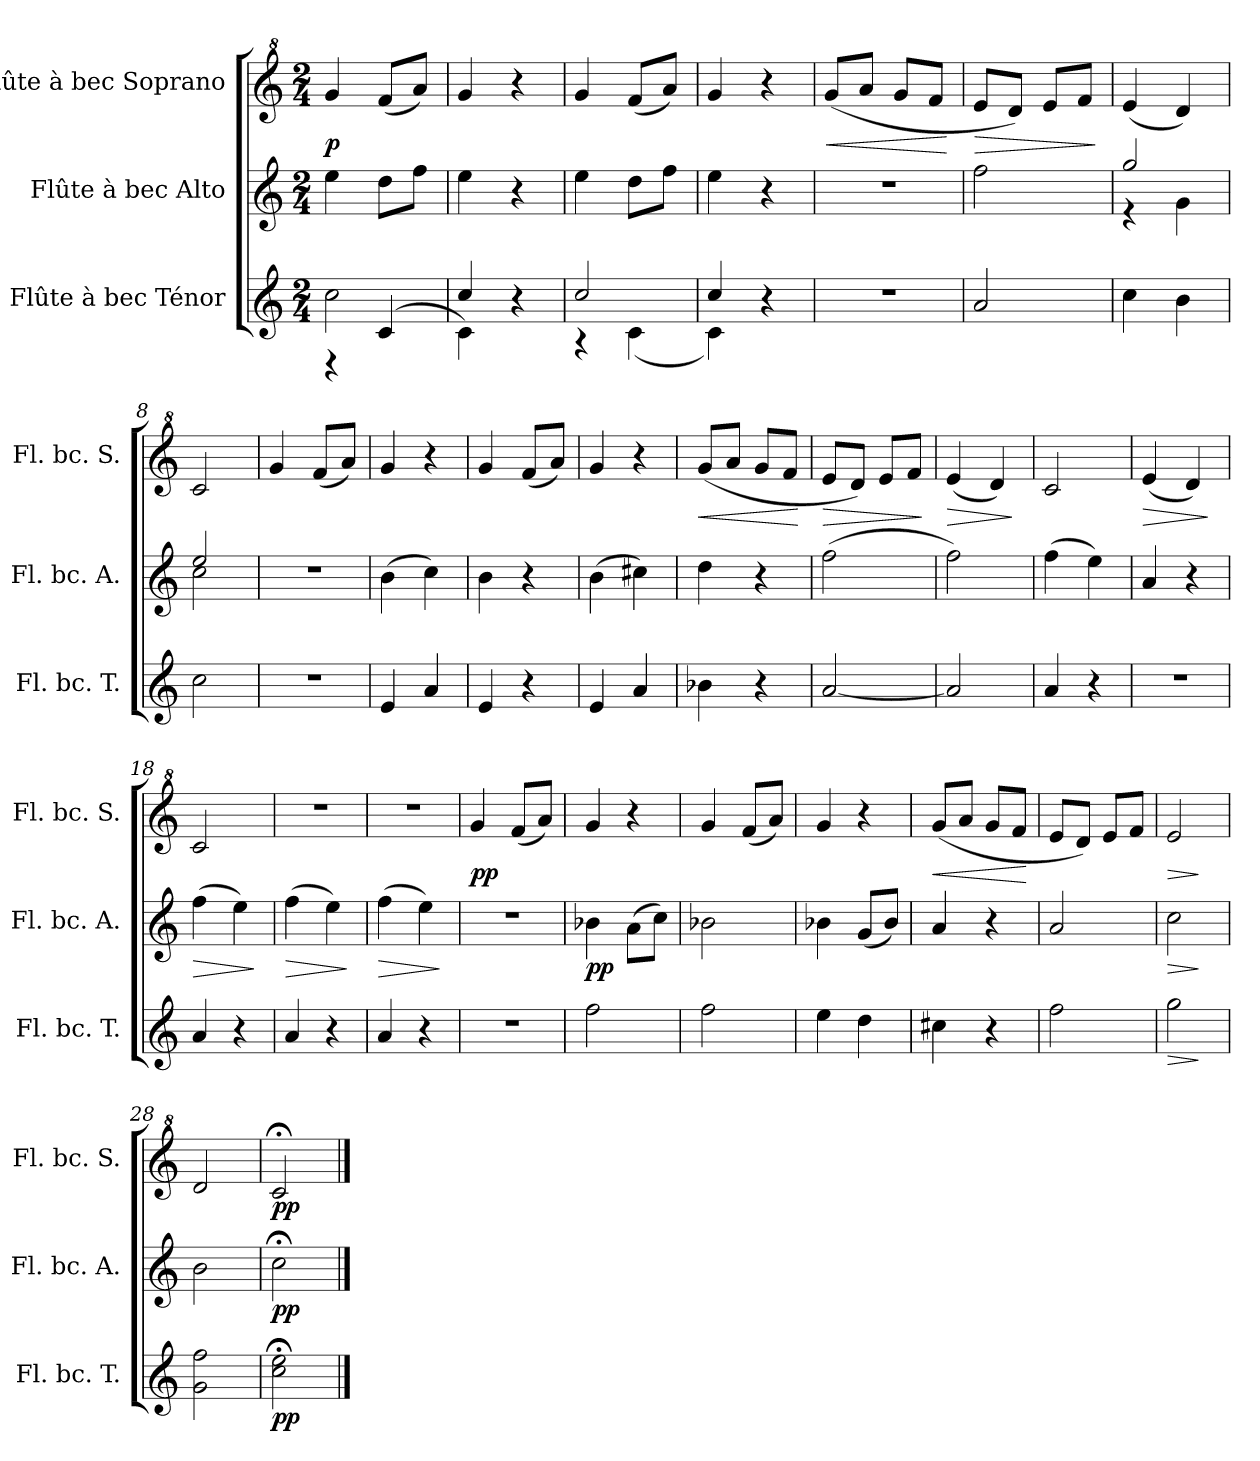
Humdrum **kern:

**kern	**dynam	**kern	**dynam	**kern	**dynam
*part3	*part3	*part2	*part2	*part1	*part1
*staff3	*staff3	*staff2	*staff2	*staff1	*staff1
*I"Flûte à bec Ténor	*	*I"Flûte à bec Alto	*	*I"Flûte à bec Soprano	*
*I'Fl. bc. T.	*	*I'Fl. bc. A.	*	*I'Fl. bc. S.	*
*clefG2	*	*clefG2	*	*clefG^2	*
*k[]	*	*k[]	*	*k[]	*
*M2/4	*	*M2/4	*	*M2/4	*
=1	=1	=1	=1	=1	=1
*^	*	*	*	*	*
!	!	!	!	!	!	!LO:DY:b
4rD	2cc\	.	4ee\	.	4gg/	p
(>4c/	.	.	8dd\L	.	(<8ff/L	.
.	.	.	8ff\J	.	8aa/J)	.
=2	=2	=2	=2	=2	=2	=2
4cc/	4c\)	.	4ee\	.	4gg/	.
4r	4ryy	.	4r	.	4r	.
=3	=3	=3	=3	=3	=3	=3
2cc/	4r	.	4ee\	.	4gg/	.
.	(<4c\	.	8dd\L	.	(<8ff/L	.
.	.	.	8ff\J	.	8aa/J)	.
=4	=4	=4	=4	=4	=4	=4
4cc/	4c\)	.	4ee\	.	4gg/	.
4r	4ryy	.	4r	.	4r	.
=5	=5	=5	=5	=5	=5	=5
!	!	!	!	!	!	!LO:HP:b
*v	*v	*	*	*	*	*
2r	.	2r	.	(>8gg/L	<
.	.	.	.	8aa/J	.
.	.	.	.	8gg/L	.
.	.	.	.	8ff/J	.
.	.	.	.	.	[
=6	=6	=6	=6	=6	=6
!	!	!	!	!	!LO:HP:b
2a/	.	2ff\	.	8ee/L	>
.	.	.	.	8dd/J)	.
.	.	.	.	8ee/L	.
.	.	.	.	8ff/J	.
.	.	.	.	.	]
=7	=7	=7	=7	=7	=7
*	*	*^	*	*	*
4cc\	.	2gg/	4r	.	(<4ee/	.
4b\	.	.	4g\	.	4dd/)	.
=8	=8	=8	=8	=8	=8	=8
2cc\	.	2ee/	2cc\	.	2cc/	.
*	*	*v	*v	*	*	*
=9	=9	=9	=9	=9	=9
2r	.	2r	.	4gg/	.
.	.	.	.	(<8ff/L	.
.	.	.	.	8aa/J)	.
=10	=10	=10	=10	=10	=10
4e/	.	(>4b\	.	4gg/	.
4a/	.	4cc\)	.	4r	.
=11	=11	=11	=11	=11	=11
4e/	.	4b\	.	4gg/	.
4r	.	4r	.	(<8ff/L	.
.	.	.	.	8aa/J)	.
!!LO:LB:g=z
=12	=12	=12	=12	=12	=12
4e/	.	(>4b\	.	4gg/	.
4a/	.	4cc#X\)	.	4r	.
=13	=13	=13	=13	=13	=13
!	!	!	!	!	!LO:HP:b
4b-X\	.	4dd\	.	(>8gg/L	<
.	.	.	.	8aa/J	.
4r	.	4r	.	8gg/L	.
.	.	.	.	8ff/J	.
.	.	.	.	.	[
=14	=14	=14	=14	=14	=14
!	!	!	!	!	!LO:HP:b
[2a/	.	(>2ff\	.	8ee/L	>
.	.	.	.	8dd/J)	.
.	.	.	.	8ee/L	.
.	.	.	.	8ff/J	.
.	.	.	.	.	]
=15	=15	=15	=15	=15	=15
!	!	!	!	!	!LO:HP:b
2a/]	.	2ff\)	.	(<4ee/	>
.	.	.	.	4dd/)	.
.	.	.	.	.	]
=16	=16	=16	=16	=16	=16
4a/	.	(>4ff\	.	2cc/	.
4r	.	4ee\)	.	.	.
=17	=17	=17	=17	=17	=17
!	!	!	!	!	!LO:HP:b
2r	.	4a/	.	(<4ee/	>
.	.	4r	.	4dd/)	.
.	.	.	.	.	]
=18	=18	=18	=18	=18	=18
!	!	!	!LO:HP:b	!	!
4a/	.	(>4ff\	>	2cc/	.
4r	.	4ee\)	.	.	.
.	.	.	]	.	.
=19	=19	=19	=19	=19	=19
!	!	!	!LO:HP:b	!	!
4a/	.	(>4ff\	>	2r	.
4r	.	4ee\)	.	.	.
.	.	.	]	.	.
=20	=20	=20	=20	=20	=20
!	!	!	!LO:HP:b	!	!
4a/	.	(>4ff\	>	2r	.
4r	.	4ee\)	.	.	.
.	.	.	]	.	.
=21	=21	=21	=21	=21	=21
!	!	!	!	!	!LO:DY:b
2r	.	2r	.	4gg/	pp
.	.	.	.	(<8ff/L	.
.	.	.	.	8aa/J)	.
=22	=22	=22	=22	=22	=22
!	!	!	!LO:DY:b	!	!
2ff\	.	4b-X\	pp	4gg/	.
.	.	(>8a\L	.	4r	.
.	.	8cc\J)	.	.	.
=23	=23	=23	=23	=23	=23
2ff\	.	2b-X\	.	4gg/	.
.	.	.	.	(<8ff/L	.
.	.	.	.	8aa/J)	.
=24	=24	=24	=24	=24	=24
4ee\	.	4b-X\	.	4gg/	.
4dd\	.	(<8g/L	.	4r	.
.	.	8b-/J)	.	.	.
!!LO:LB:g=z
=25	=25	=25	=25	=25	=25
!	!	!	!	!	!LO:HP:b
4cc#X\	.	4a/	.	(>8gg/L	<
.	.	.	.	8aa/J	.
4r	.	4r	.	8gg/L	.
.	.	.	.	8ff/J	.
.	.	.	.	.	[
=26	=26	=26	=26	=26	=26
2ff\	.	2a/	.	8ee/L	.
.	.	.	.	8dd/J)	.
.	.	.	.	8ee/L	.
.	.	.	.	8ff/J	.
=27	=27	=27	=27	=27	=27
!	!LO:HP:b	!	!LO:HP:b	!	!LO:HP:b
2gg\	>	2cc\	>	2ee/	>
.	]	.	]	.	]
=28	=28	=28	=28	=28	=28
2g\ 2ff\	.	2b\	.	2dd/	.
=29	=29	=29	=29	=29	=29
!	!LO:DY:b	!	!LO:DY:b	!	!LO:DY:b
2cc\;< 2ee\;<	pp	2cc;<\	pp	2cc;</	pp
==	==	==	==	==	==
*-	*-	*-	*-	*-	*-
